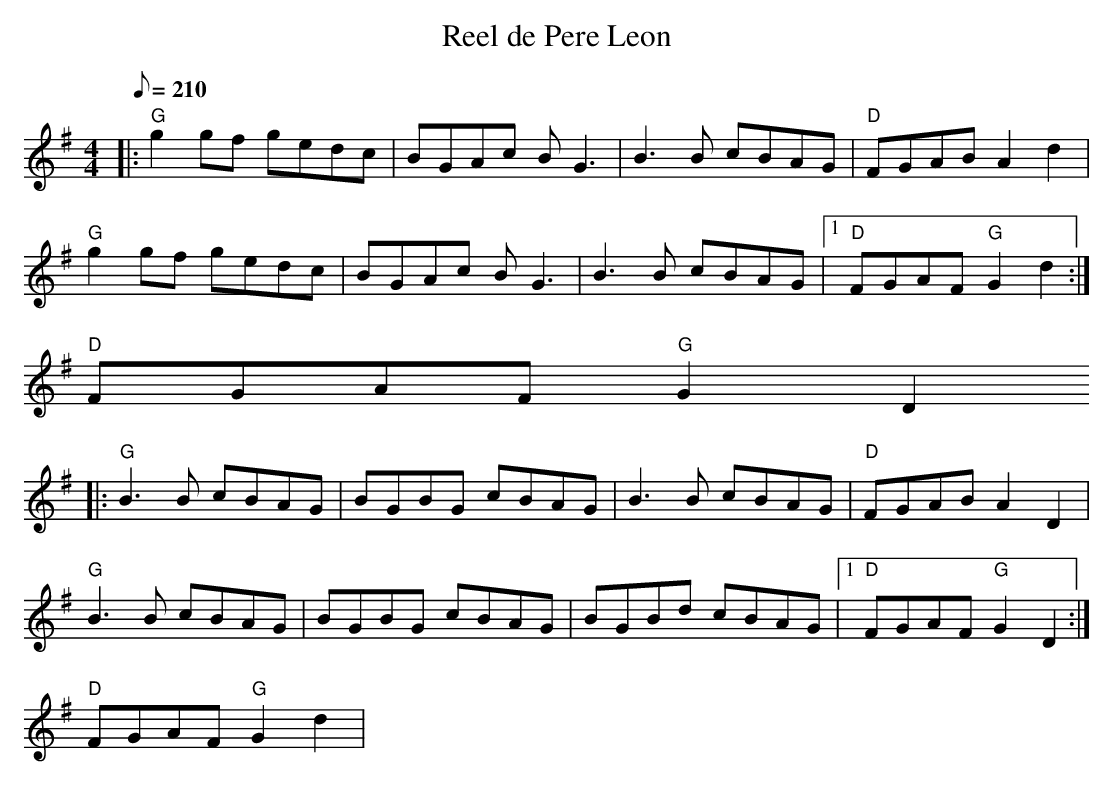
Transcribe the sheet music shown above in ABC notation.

X:1
T:Reel de Pere Leon
M:4/4
L:1/8
Q:210
K:G
|:"G"g2 gf gedc|BGAc BG3|B3 B cBAG |"D" FGAB A2 d2|
"G"g2 gf gedc|BGAc BG3|B3 B cBAG |1 "D"FGAF "G"G2 d2:|
2 "D"FGAF "G"G2 D2
|:"G" B3 B cBAG |BGBG cBAG|B3 B cBAG |"D"FGAB A2 D2|
"G"B3 B cBAG |BGBG cBAG|BGBd cBAG|1 "D"FGAF "G"G2 D2:|
2 "D"FGAF "G"G2 d2|
